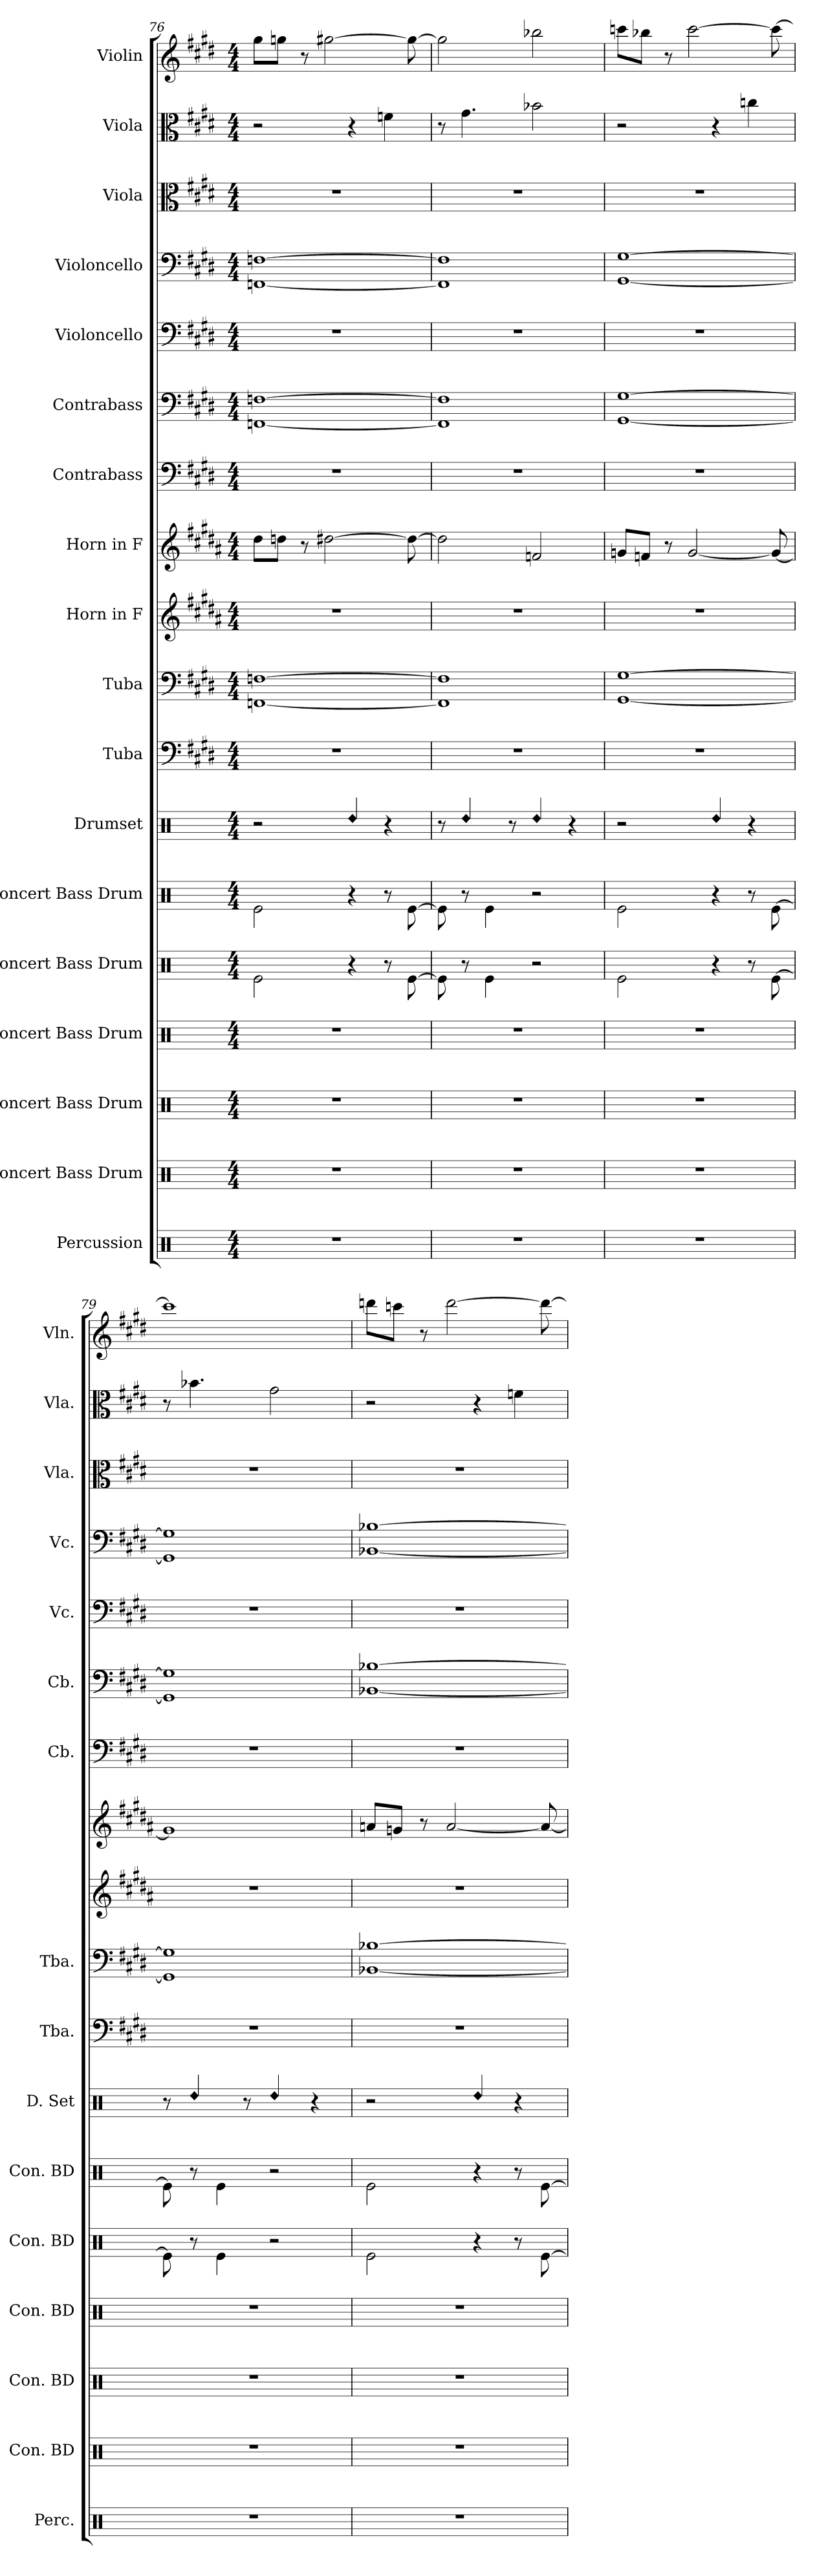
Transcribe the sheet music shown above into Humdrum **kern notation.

**kern	**kern	**kern	**kern	**kern	**kern	**kern	**kern	**kern	**kern	**kern	**kern	**kern	**kern	**kern	**kern	**kern	**kern
*part18	*part17	*part16	*part15	*part14	*part13	*part12	*part11	*part10	*part9	*part8	*part7	*part6	*part5	*part4	*part3	*part2	*part1
*staff18	*staff17	*staff16	*staff15	*staff14	*staff13	*staff12	*staff11	*staff10	*staff9	*staff8	*staff7	*staff6	*staff5	*staff4	*staff3	*staff2	*staff1
*I"Percussion	*I"Concert Bass Drum	*I"Concert Bass Drum	*I"Concert Bass Drum	*I"Concert Bass Drum	*I"Concert Bass Drum	*I"Drumset	*I"Tuba	*I"Tuba	*I"Horn in F	*I"Horn in F	*I"Contrabass	*I"Contrabass	*I"Violoncello	*I"Violoncello	*I"Viola	*I"Viola	*I"Violin
*I'Perc.	*I'Con. BD	*I'Con. BD	*I'Con. BD	*I'Con. BD	*I'Con. BD	*I'D. Set	*I'Tba.	*I'Tba.	*	*	*I'Cb.	*I'Cb.	*I'Vc.	*I'Vc.	*I'Vla.	*I'Vla.	*I'Vln.
*clefX	*clefX	*clefX	*clefX	*clefX	*clefX	*clefX	*clefF4	*clefF4	*clefG2	*clefG2	*clefF4	*clefF4	*clefF4	*clefF4	*clefC3	*clefC3	*clefG2
*	*	*	*	*	*	*	*	*	*ITrd4c7	*ITrd4c7	*ITrd7c12	*ITrd7c12	*	*	*	*	*
*k[]	*k[]	*k[]	*k[]	*k[]	*k[]	*k[]	*k[f#c#g#d#]	*k[f#c#g#d#]	*k[f#c#g#d#]	*k[f#c#g#d#]	*k[f#c#g#d#]	*k[f#c#g#d#]	*k[f#c#g#d#]	*k[f#c#g#d#]	*k[f#c#g#d#]	*k[f#c#g#d#]	*k[f#c#g#d#]
*M4/4	*M4/4	*M4/4	*M4/4	*M4/4	*M4/4	*M4/4	*M4/4	*M4/4	*M4/4	*M4/4	*M4/4	*M4/4	*M4/4	*M4/4	*M4/4	*M4/4	*M4/4
=76	=76	=76	=76	=76	=76	=76	=76	=76	=76	=76	=76	=76	=76	=76	=76	=76	=76
1r	1r	1r	1r	2Re\	2Re\	2r	1r	[1FFn [1Fn	1r	8g#\L	1r	[1FFFn [1FFn	1r	[1FFn [1Fn	1r	2r	8gg#\L
.	.	.	.	.	.	.	.	.	.	8gn\J	.	.	.	.	.	.	8ggn\J
.	.	.	.	.	.	.	.	.	.	8r	.	.	.	.	.	.	8r
.	.	.	.	.	.	.	.	.	.	[2g#X\	.	.	.	.	.	.	[2gg#X\
!	!	!	!	!	!	!LO:N:head=diamond	!	!	!	!	!	!	!	!	!	!	!
.	.	.	.	4r	4r	4Rdd/	.	.	.	.	.	.	.	.	.	4r	.
.	.	.	.	8r	8r	4r	.	.	.	.	.	.	.	.	.	4fn\	.
.	.	.	.	[8Re\	[8Re\	.	.	.	.	8g#\_	.	.	.	.	.	.	8gg#\_
!!LO:PB:g=z
=77	=77	=77	=77	=77	=77	=77	=77	=77	=77	=77	=77	=77	=77	=77	=77	=77	=77
1r	1r	1r	1r	8Re\]	8Re\]	8r	1r	1FF] 1F]	1r	2g#\]	1r	1FFF] 1FF]	1r	1FF] 1F]	1r	8r	2gg#\]
!	!	!	!	!	!	!LO:N:head=diamond	!	!	!	!	!	!	!	!	!	!	!
.	.	.	.	8r	8r	4Rdd/	.	.	.	.	.	.	.	.	.	4.g#\	.
.	.	.	.	4Re\	4Re\	.	.	.	.	.	.	.	.	.	.	.	.
.	.	.	.	.	.	8r	.	.	.	.	.	.	.	.	.	.	.
!	!	!	!	!	!	!LO:N:head=diamond	!	!	!	!	!	!	!	!	!	!	!
.	.	.	.	2r	2r	4Rdd/	.	.	.	2B-X/	.	.	.	.	.	2b-X\	2bb-X\
.	.	.	.	.	.	4r	.	.	.	.	.	.	.	.	.	.	.
=78	=78	=78	=78	=78	=78	=78	=78	=78	=78	=78	=78	=78	=78	=78	=78	=78	=78
1r	1r	1r	1r	2Re\	2Re\	2r	1r	[1GG# [1G#	1r	8cn/L	1r	[1GGG# [1GG#	1r	[1GG# [1G#	1r	2r	8cccn\L
.	.	.	.	.	.	.	.	.	.	8B-X/J	.	.	.	.	.	.	8bb-X\J
.	.	.	.	.	.	.	.	.	.	8r	.	.	.	.	.	.	8r
.	.	.	.	.	.	.	.	.	.	[2c/	.	.	.	.	.	.	[2ccc\
!	!	!	!	!	!	!LO:N:head=diamond	!	!	!	!	!	!	!	!	!	!	!
.	.	.	.	4r	4r	4Rdd/	.	.	.	.	.	.	.	.	.	4r	.
.	.	.	.	8r	8r	4r	.	.	.	.	.	.	.	.	.	4ccn\	.
.	.	.	.	[8Re\	[8Re\	.	.	.	.	8c/_	.	.	.	.	.	.	8ccc\_
=79	=79	=79	=79	=79	=79	=79	=79	=79	=79	=79	=79	=79	=79	=79	=79	=79	=79
1r	1r	1r	1r	8Re\]	8Re\]	8r	1r	1GG#] 1G#]	1r	1c]	1r	1GGG#] 1GG#]	1r	1GG#] 1G#]	1r	8r	1ccc]
!	!	!	!	!	!	!LO:N:head=diamond	!	!	!	!	!	!	!	!	!	!	!
.	.	.	.	8r	8r	4Rdd/	.	.	.	.	.	.	.	.	.	4.b-X\	.
.	.	.	.	4Re\	4Re\	.	.	.	.	.	.	.	.	.	.	.	.
.	.	.	.	.	.	8r	.	.	.	.	.	.	.	.	.	.	.
!	!	!	!	!	!	!LO:N:head=diamond	!	!	!	!	!	!	!	!	!	!	!
.	.	.	.	2r	2r	4Rdd/	.	.	.	.	.	.	.	.	.	2g#\	.
.	.	.	.	.	.	4r	.	.	.	.	.	.	.	.	.	.	.
=80	=80	=80	=80	=80	=80	=80	=80	=80	=80	=80	=80	=80	=80	=80	=80	=80	=80
1r	1r	1r	1r	2Re\	2Re\	2r	1r	[1BB-X [1B-X	1r	8dn/L	1r	[1BBB-X [1BB-X	1r	[1BB-X [1B-X	1r	2r	8dddn\L
.	.	.	.	.	.	.	.	.	.	8cn/J	.	.	.	.	.	.	8cccn\J
.	.	.	.	.	.	.	.	.	.	8r	.	.	.	.	.	.	8r
.	.	.	.	.	.	.	.	.	.	[2d/	.	.	.	.	.	.	[2ddd\
!	!	!	!	!	!	!LO:N:head=diamond	!	!	!	!	!	!	!	!	!	!	!
.	.	.	.	4r	4r	4Rdd/	.	.	.	.	.	.	.	.	.	4r	.
.	.	.	.	8r	8r	4r	.	.	.	.	.	.	.	.	.	4fn\	.
.	.	.	.	[8Re\	[8Re\	.	.	.	.	8d/_	.	.	.	.	.	.	8ddd\_
=	=	=	=	=	=	=	=	=	=	=	=	=	=	=	=	=	=
*-	*-	*-	*-	*-	*-	*-	*-	*-	*-	*-	*-	*-	*-	*-	*-	*-	*-
